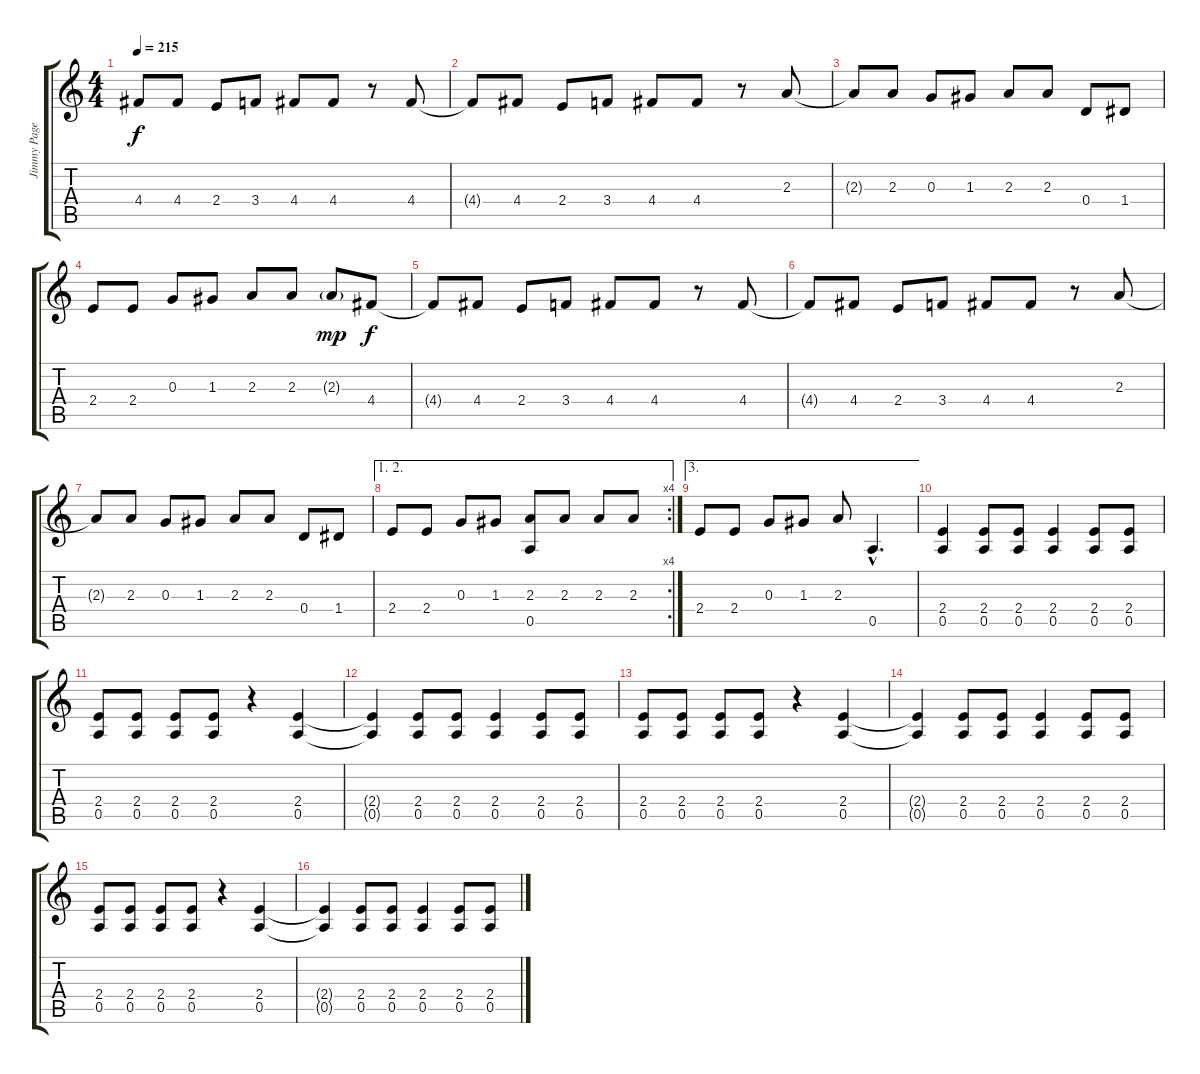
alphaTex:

\track ("Jimmy Page I" "Jimmy Page") {instrument distortionguitar}
\staff {score tabs}
\tuning (E4 B3 G3 D3 A2 E2) {hide}
\ts (4 4)
\tempo 215
\clef g2
\ks c
4.4{t}.8{dy f} 4.4.8 2.4.8 3.4.8 4.4.8 4.4.8 r.8 4.4.8 |
4.4{t}.8 4.4.8 2.4.8 3.4.8 4.4.8 4.4.8 r.8 2.3.8 |
2.3{t}.8 2.3.8 0.3.8 1.3.8 2.3.8 2.3.8 0.4.8 1.4.8 |
2.4.8 2.4.8 0.3.8 1.3.8 2.3.8 2.3.8 2.3{g}.8{dy mp} 4.4.8{dy f} |
4.4{t}.8 4.4.8 2.4.8 3.4.8 4.4.8 4.4.8 r.8 4.4.8 |
4.4{t}.8 4.4.8 2.4.8 3.4.8 4.4.8 4.4.8 r.8 2.3.8 |
2.3{t}.8 2.3.8 0.3.8 1.3.8 2.3.8 2.3.8 0.4.8 1.4.8 |
\ae (1 2)
\rc 4
2.4.8 2.4.8 0.3.8 1.3.8 (2.3 0.5).8 2.3.8 2.3.8 2.3.8 |
\ae 3
2.4.8 2.4.8 0.3.8 1.3.8 2.3.8 0.5{hac}.4{d} |
(2.4 0.5).4 (2.4 0.5).8 (2.4 0.5).8 (2.4 0.5).4 (2.4 0.5).8 (2.4 0.5).8 |
(2.4 0.5).8 (2.4 0.5).8 (2.4 0.5).8 (2.4 0.5).8 r.4 (2.4 0.5).4 |
(2.4{t} 0.5{t}).4 (2.4 0.5).8 (2.4 0.5).8 (2.4 0.5).4 (2.4 0.5).8 (2.4 0.5).8 |
(2.4 0.5).8 (2.4 0.5).8 (2.4 0.5).8 (2.4 0.5).8 r.4 (2.4 0.5).4 |
(2.4{t} 0.5{t}).4 (2.4 0.5).8 (2.4 0.5).8 (2.4 0.5).4 (2.4 0.5).8 (2.4 0.5).8 |
(2.4 0.5).8 (2.4 0.5).8 (2.4 0.5).8 (2.4 0.5).8 r.4 (2.4 0.5).4 |
(2.4{t} 0.5{t}).4 (2.4 0.5).8 (2.4 0.5).8 (2.4 0.5).4 (2.4 0.5).8 (2.4 0.5).8
